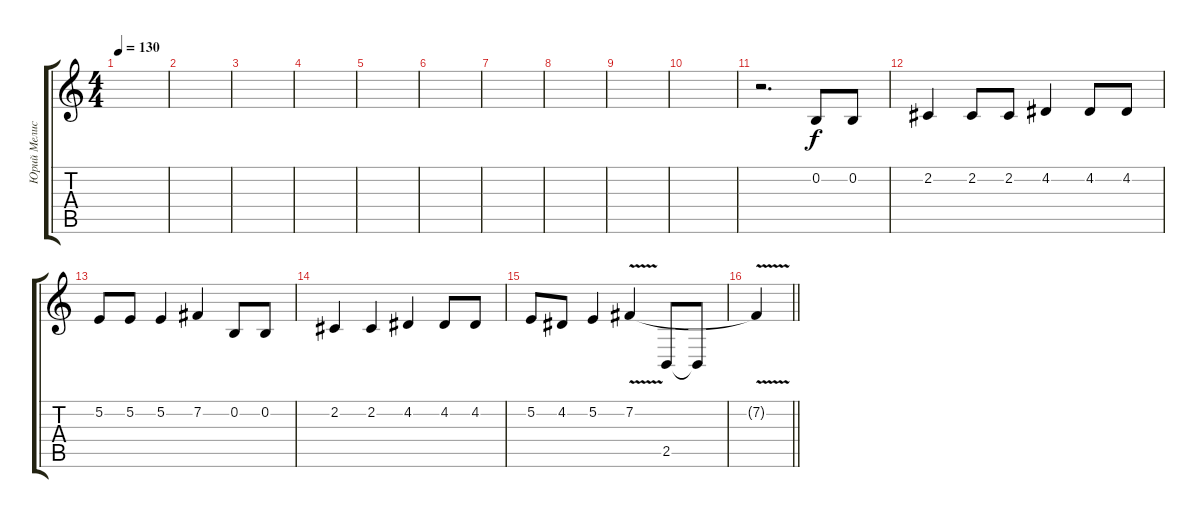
\track ("Юрий Мелисов" "Юрий Мелис") {instrument flute}
\staff {score tabs}
\tuning (E4 B3 G3 D3 A2 E2) {hide}
\ts (4 4)
\tempo 130
\clef g2
\ks c
|
|
|
|
|
|
|
|
|
|
r.2{d} 0.2.8 0.2.8 |
2.2.4 2.2.8 2.2.8 4.2.4 4.2.8 4.2.8 |
5.2.8 5.2.8 5.2.4 7.2.4 0.2.8 0.2.8 |
2.2.4 2.2.4 4.2.4 4.2.8 4.2.8 |
5.2.8 4.2.8 5.2.4 7.2{v}.4 2.5.8{dy f} 2.5{t}.8 |
\barLineRight lightlight
7.2{t}.4
